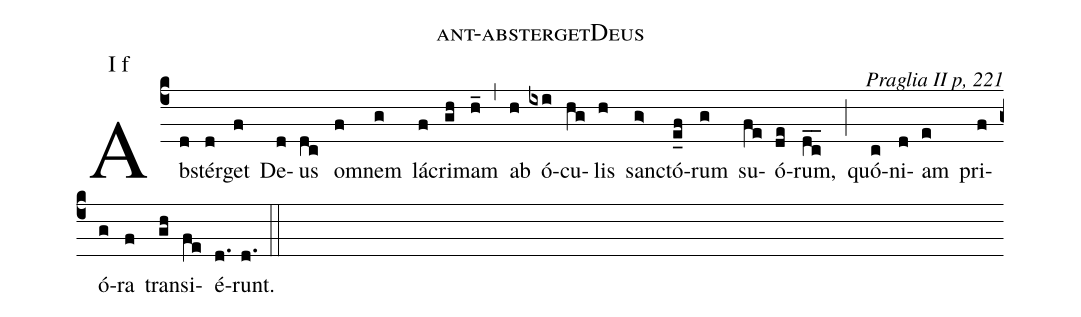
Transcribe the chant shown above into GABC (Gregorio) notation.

name: ant-abstergetDeus;
commentary: Praglia II p, 221;
annotation: I f;
%%
(c4) Ab(d)stér(d)get(f) De(d)us(dc) om(f)nem(g) lá(f)cri(gh)mam(h_) (,) ab(h) ó(ixi)cu(hg)lis(h) san(g>)ctó(e_f)rum(g) su(fe)ó(de)rum,(dc__) (;) quó(c)ni(d)am(e) pri(f)ó(g)ra(f) tran(gh)si(fe)é(d.)runt.(d.) (::)
